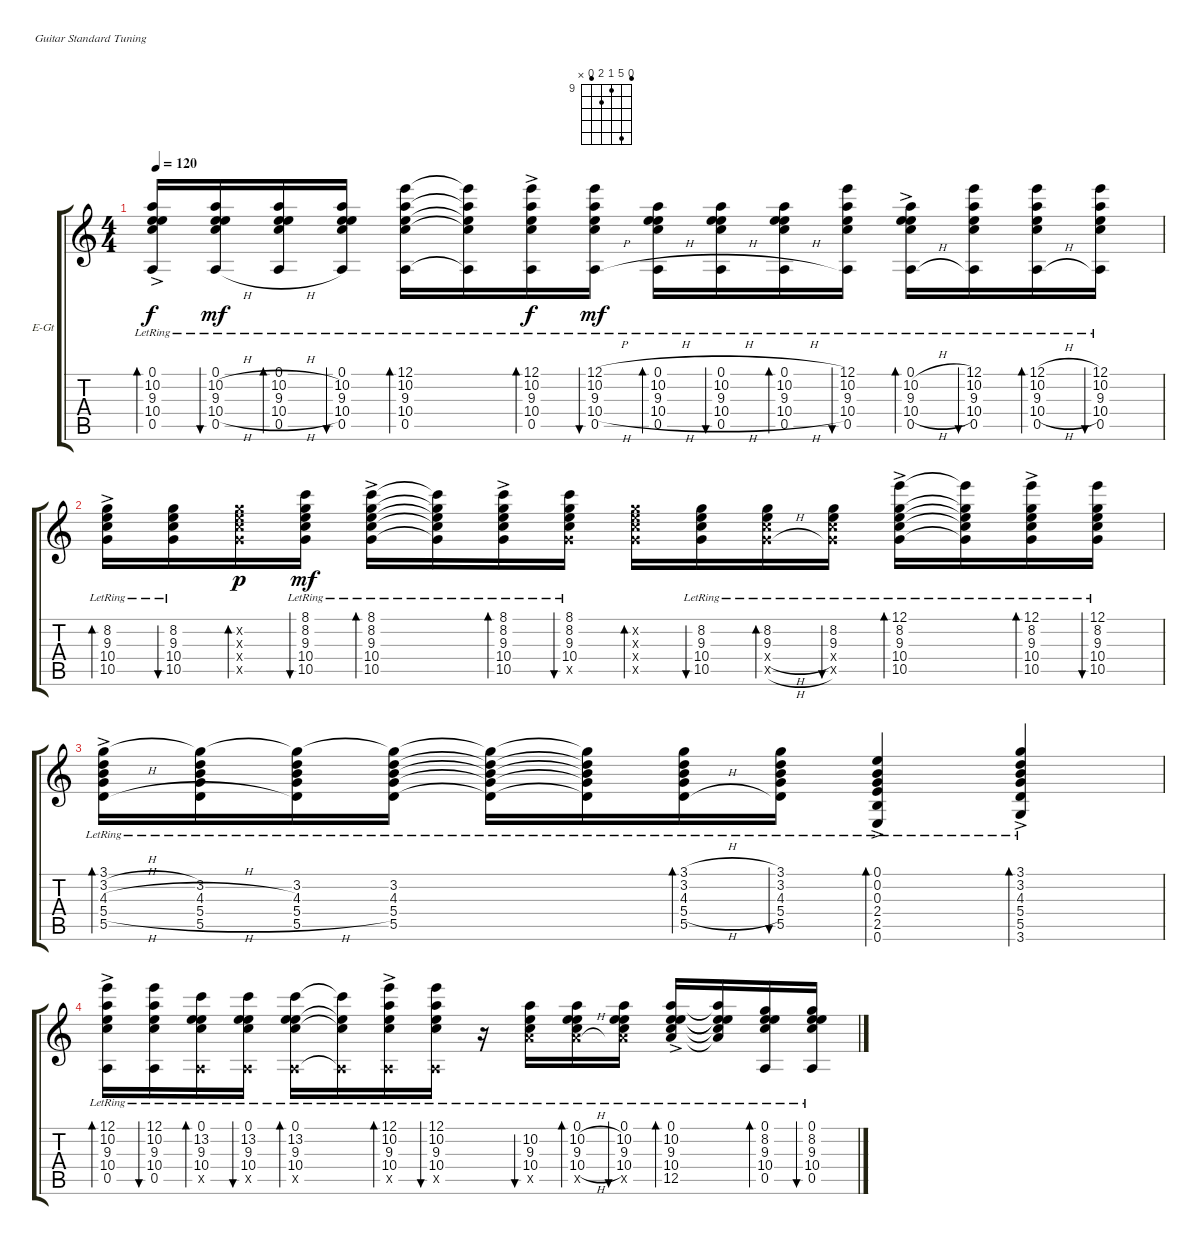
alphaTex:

\bracketExtendMode groupsimilarinstruments
\firstSystemTrackNameOrientation horizontal
\otherSystemsTrackNameOrientation horizontal
\track ("Guitar 2" "E-Gt") {instrument electricguitarclean}
\staff {score tabs}
\tuning (E4 B3 G3 D3 A2 E2)
\chord ("" 12 10 9 10 8 x) {firstfret 9}
\chord ("" 8 13 9 10 8 x) {firstfret 9}
\ts (4 4)
\tempo 120
\clef g2
\ks c
(0.1{ac lr} 10.2{ac lr} 9.3{ac lr} 10.4{ac lr} 0.5{lr}).16{bd 60 dy f} (0.1{h lr} 10.2{h lr} 9.3{h lr} 10.4{h lr} 0.5{h lr}).16{bu 60 dy mf} (0.1{h lr} 10.2{h lr} 9.3{h lr} 10.4{h lr} 0.5{h lr}).16{bd 60} (0.1{lr} 10.2{lr} 9.3{lr} 10.4{lr} 0.5{lr}).16{bu 60} (12.1{lr} 10.2{lr} 9.3{lr} 10.4{lr} 0.5{lr}).16{bd 60} (12.1{lr t} 10.2{lr t} 9.3{lr t} 10.4{lr t} 0.5{lr t}).16 (12.1{ac lr} 10.2{ac lr} 9.3{ac lr} 10.4{ac lr} 0.5{lr}).16{bd 60 dy f} (12.1{h lr} 10.2{h lr} 9.3{h lr} 10.4{h lr} 0.5{h lr}).16{bu 60 dy mf} (0.1{h lr} 10.2{h lr} 9.3{h lr} 10.4{h lr} 0.5{h lr}).16{bd 60} (0.1{h lr} 10.2{h lr} 9.3{h lr} 10.4{h lr} 0.5{h lr}).16{bu 60} (0.1{h lr} 10.2{h lr} 9.3{h lr} 10.4{h lr} 0.5{h lr}).16{bd 60} (12.1{lr} 10.2{lr} 9.3{lr} 10.4{lr} 0.5{lr}).16{bu 60} (0.1{h ac lr} 10.2{h ac lr} 9.3{h ac lr} 10.4{h ac lr} 0.5{h ac lr}).16{bd 60} (12.1{lr} 10.2{lr} 9.3{lr} 10.4{lr} 0.5{lr}).16{bu 60} (12.1{h lr} 10.2{h lr} 9.3{h lr} 10.4{h lr} 0.5{h lr}).16{bd 60} (12.1{lr} 10.2{lr} 9.3{lr} 10.4{lr} 0.5{lr}).16{bu 60} |
(8.2{ac lr} 9.3{ac lr} 10.4{ac lr} 10.5{ac lr}).16{bd 60} (8.2{lr} 9.3{lr} 10.4{lr} 10.5{lr}).16{bu 60} (8.2{x} 9.3{x} 10.4{x} 10.5{x}).16{bd 60 dy p} (8.1{lr} 8.2{lr} 9.3{lr} 10.4{lr} 10.5{lr}).16{bu 60 dy mf} (8.1{ac lr} 8.2{ac lr} 9.3{ac lr} 10.4{ac lr} 10.5{ac lr}).16{bd 60} (8.1{lr t} 8.2{lr t} 9.3{lr t} 10.4{lr t} 10.5{lr t}).16 (8.1{ac lr} 8.2{ac lr} 9.3{ac lr} 10.4{ac lr} 10.5{ac lr}).16{bd 60} (8.1{lr} 8.2{lr} 9.3{lr} 10.4{lr} 10.5{x}).16{bu 60} (8.2{x} 9.3{x} 10.4{x} 10.5{x}).16{bd 60} (8.2{lr} 9.3{lr} 10.4{lr} 10.5{lr}).16{bu 60} (8.2{lr} 9.3{lr} 10.4{h x} 10.5{h x}).16{bd 60} (8.2{lr} 9.3{lr} 10.4{x} 10.5{x}).16{bu 60} (12.1{ac lr} 8.2{ac lr} 9.3{ac lr} 10.4{ac lr} 10.5{ac lr}).16{bd 60} (12.1{lr t} 8.2{lr t} 9.3{lr t} 10.4{lr t} 10.5{lr t}).16 (12.1{ac lr} 8.2{ac lr} 9.3{ac lr} 10.4{ac lr} 10.5{ac lr}).16{bd 60} (12.1{lr} 8.2{lr} 9.3{lr} 10.4{lr} 10.5{lr}).16{bu 60} |
(3.1{ac lr} 3.2{h ac lr} 4.3{h ac lr} 5.4{h ac lr} 5.5{h ac lr}).16{bd 60} (3.1{lr t} 3.2{lr} 4.3{h lr} 5.4{h lr} 5.5{h lr}).16 (3.1{lr t} 3.2{lr} 4.3{lr} 5.4{h lr} 5.5{lr}).16 (3.1{lr t} 3.2{lr} 4.3{lr} 5.4{lr} 5.5{lr}).16 (3.1{lr t} 3.2{lr t} 4.3{lr t} 5.4{lr t} 5.5{lr t}).16 (3.1{lr t} 3.2{lr t} 4.3{lr t} 5.4{lr t} 5.5{lr t}).16 (3.1{h lr} 3.2{h lr} 4.3{h lr} 5.4{h lr} 5.5{h lr}).16{bd 60} (3.1{lr} 3.2{lr} 4.3{lr} 5.4{lr} 5.5{lr}).16{bu 60} (0.1{ac lr} 0.2{ac lr} 0.3{ac lr} 2.4{ac lr} 2.5{ac lr} 0.6{ac lr}).4{bd 60} (3.1{ac lr} 3.2{ac lr} 4.3{ac lr} 5.4{ac lr} 5.5{ac lr} 3.6{ac lr}).4{bd 60} |
(12.1{ac lr} 10.2{ac lr} 9.3{ac lr} 10.4{ac lr} 0.5{ac lr}).16{bd 60 ch ""} (12.1{lr} 10.2{lr} 9.3{lr} 10.4{lr} 0.5{lr}).16{bu 60} (0.1{lr} 13.2{lr} 9.3{lr} 10.4{lr} 0.5{x}).16{bd 60} (0.1{lr} 13.2{lr} 9.3{lr} 10.4{lr} 0.5{x}).16{bu 60} (0.1{lr} 13.2{lr} 9.3{lr} 10.4{lr} 0.5{x}).16{bd 60} (13.2{lr t} 9.3{lr t} 10.4{lr t} 0.5{x t}).16 (12.1{ac lr} 10.2{ac lr} 9.3{ac lr} 10.4{ac lr} 0.5{ac x}).16{bd 60} (12.1{lr} 10.2{lr} 9.3{lr} 10.4{lr} 0.5{x}).16{bu 60} r.16 (10.2{lr} 9.3{lr} 10.4{lr} 12.5{x}).16{bu 60} (0.1{h lr} 10.2{h lr} 9.3{h lr} 10.4{h lr} 12.5{h x}).16{bd 60 ch ""} (0.1{lr} 10.2{lr} 9.3{lr} 10.4{lr} 12.5{x}).16{bu 60} (0.1{ac lr} 10.2{ac lr} 9.3{ac lr} 10.4{ac lr} 12.5{ac lr}).16{bd 60} (0.1{lr t} 10.2{lr t} 9.3{lr t} 10.4{lr t} 12.5{lr t}).16 (0.1{lr} 8.2{lr} 9.3{lr} 10.4{lr} 0.5{lr}).16{bd 60} (0.1{lr} 8.2{lr} 9.3{lr} 10.4{lr} 0.5{lr}).16{bu 60}
